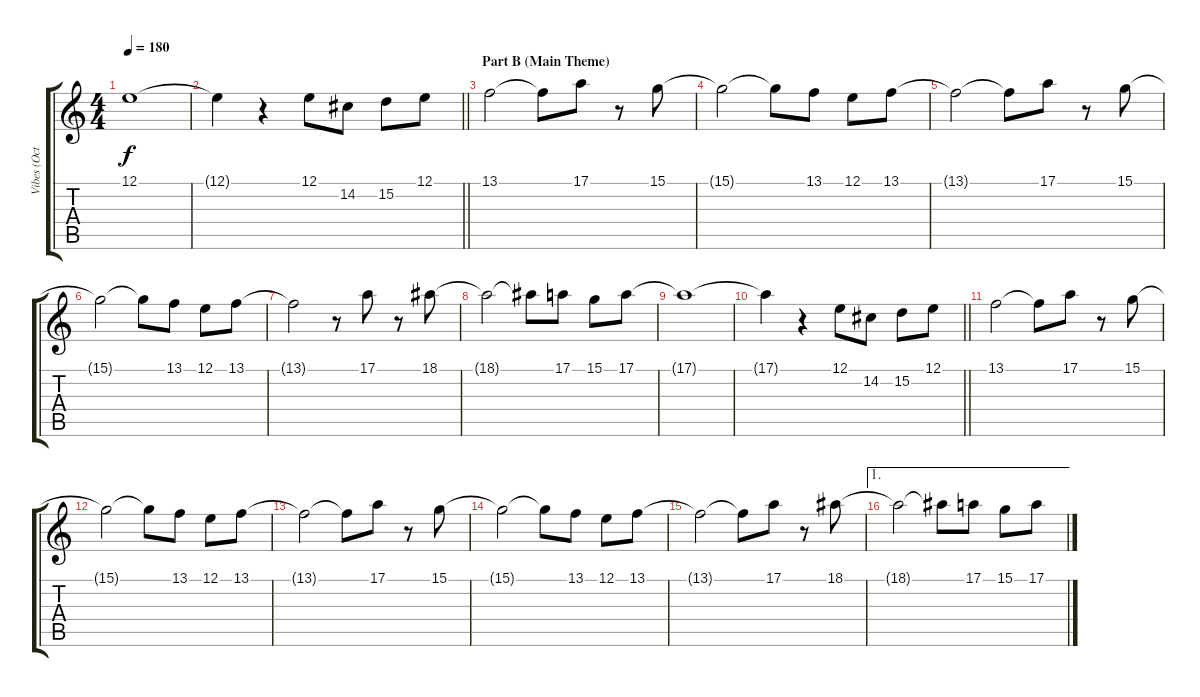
\track ("Vibes (Octave)" "Vibes (Oct") {instrument vibraphone}
\staff {score tabs}
\tuning (E4 B3 G3 D3 A2 E2) {hide}
\ts (4 4)
\tempo 180
\clef g2
\ks c
12.1{t}.1{dy f} |
\barLineRight lightlight
12.1{t}.4 r.4 12.1.8 14.2.8 15.2.8 12.1.8 |
\section ("" "Part B (Main Theme)")
13.1.2 13.1{t}.8 17.1.8 r.8 15.1.8 |
15.1{t}.2 15.1{t}.8 13.1.8 12.1.8 13.1.8 |
13.1{t}.2 13.1{t}.8 17.1.8 r.8 15.1.8 |
15.1{t}.2 15.1{t}.8 13.1.8 12.1.8 13.1.8 |
13.1{t}.2 r.8 17.1.8 r.8 18.1.8 |
18.1{t}.2 18.1{t}.8 17.1.8 15.1.8 17.1.8 |
17.1{t}.1 |
\barLineRight lightlight
17.1{t}.4 r.4 12.1.8 14.2.8 15.2.8 12.1.8 |
13.1.2 13.1{t}.8 17.1.8 r.8 15.1.8 |
15.1{t}.2 15.1{t}.8 13.1.8 12.1.8 13.1.8 |
13.1{t}.2 13.1{t}.8 17.1.8 r.8 15.1.8 |
15.1{t}.2 15.1{t}.8 13.1.8 12.1.8 13.1.8 |
13.1{t}.2 13.1{t}.8 17.1.8 r.8 18.1.8 |
\ae 1
18.1{t}.2 18.1{t}.8 17.1.8 15.1.8 17.1.8
